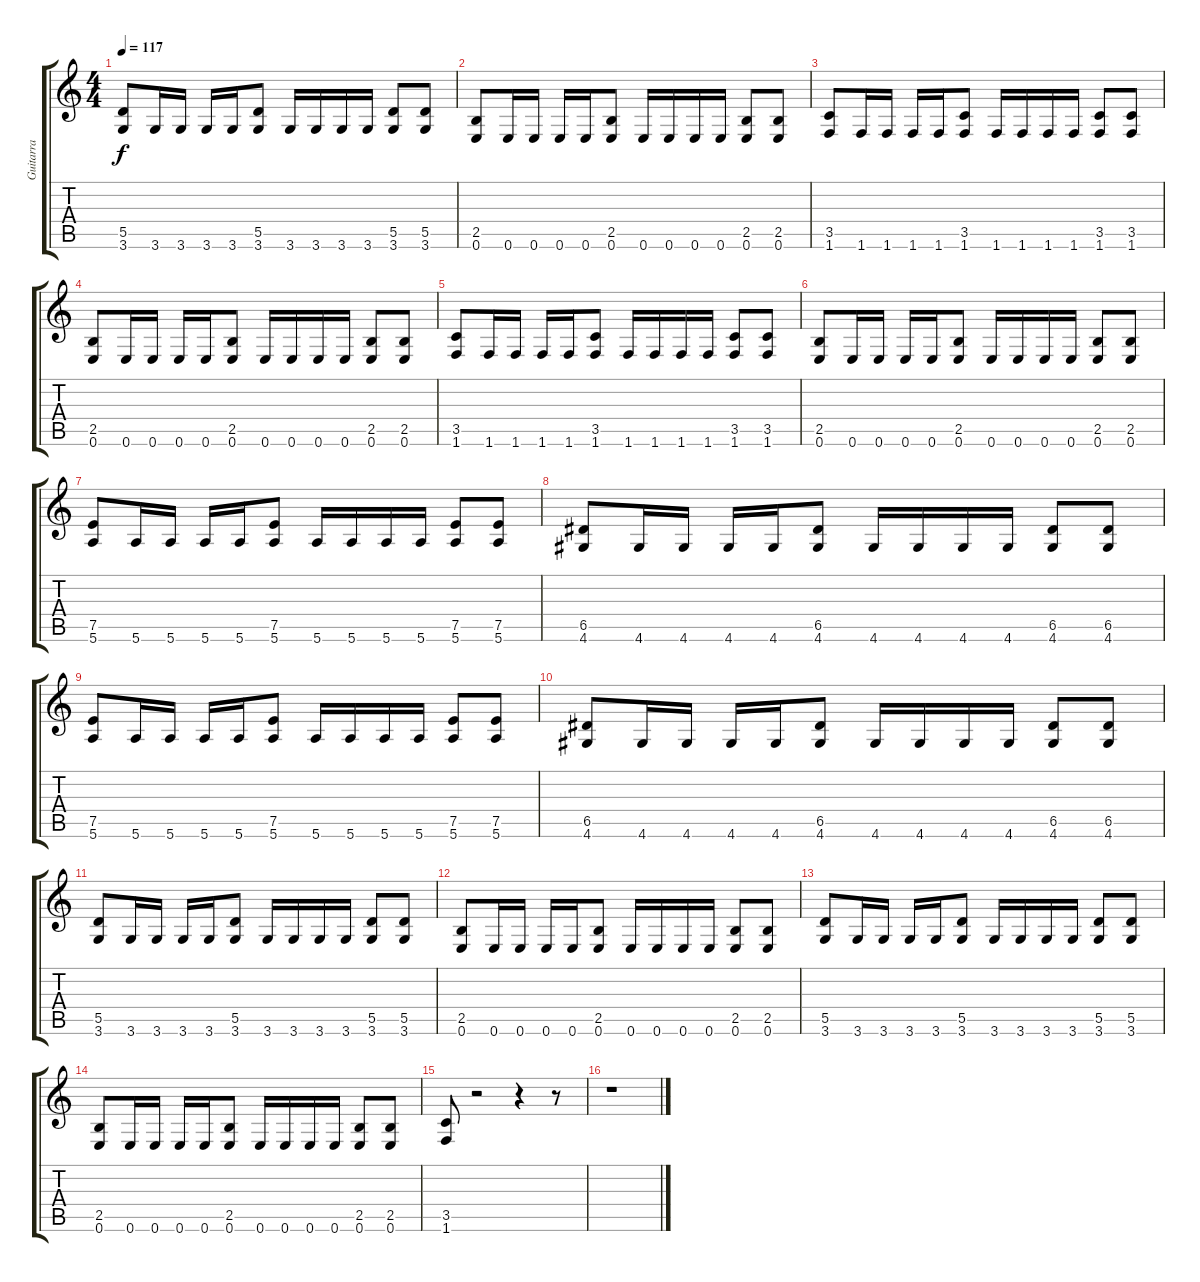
\track ("Guitarra" "Guitarra") {instrument distortionguitar}
\staff {score tabs}
\tuning (E4 B3 G3 D3 A2 E2) {hide}
\ts (4 4)
\tempo 117
\clef g2
\ks c
(5.5 3.6).8{dy f} 3.6.16 3.6.16 3.6.16 3.6.16 (5.5 3.6).8 3.6.16 3.6.16 3.6.16 3.6.16 (5.5 3.6).8 (5.5 3.6).8 |
(2.5 0.6).8 0.6.16 0.6.16 0.6.16 0.6.16 (2.5 0.6).8 0.6.16 0.6.16 0.6.16 0.6.16 (2.5 0.6).8 (2.5 0.6).8 |
(3.5 1.6).8 1.6.16 1.6.16 1.6.16 1.6.16 (3.5 1.6).8 1.6.16 1.6.16 1.6.16 1.6.16 (3.5 1.6).8 (3.5 1.6).8 |
(2.5 0.6).8 0.6.16 0.6.16 0.6.16 0.6.16 (2.5 0.6).8 0.6.16 0.6.16 0.6.16 0.6.16 (2.5 0.6).8 (2.5 0.6).8 |
(3.5 1.6).8 1.6.16 1.6.16 1.6.16 1.6.16 (3.5 1.6).8 1.6.16 1.6.16 1.6.16 1.6.16 (3.5 1.6).8 (3.5 1.6).8 |
(2.5 0.6).8 0.6.16 0.6.16 0.6.16 0.6.16 (2.5 0.6).8 0.6.16 0.6.16 0.6.16 0.6.16 (2.5 0.6).8 (2.5 0.6).8 |
(7.5 5.6).8 5.6.16 5.6.16 5.6.16 5.6.16 (7.5 5.6).8 5.6.16 5.6.16 5.6.16 5.6.16 (7.5 5.6).8 (7.5 5.6).8 |
(6.5 4.6).8 4.6.16 4.6.16 4.6.16 4.6.16 (6.5 4.6).8 4.6.16 4.6.16 4.6.16 4.6.16 (6.5 4.6).8 (6.5 4.6).8 |
(7.5 5.6).8 5.6.16 5.6.16 5.6.16 5.6.16 (7.5 5.6).8 5.6.16 5.6.16 5.6.16 5.6.16 (7.5 5.6).8 (7.5 5.6).8 |
(6.5 4.6).8 4.6.16 4.6.16 4.6.16 4.6.16 (6.5 4.6).8 4.6.16 4.6.16 4.6.16 4.6.16 (6.5 4.6).8 (6.5 4.6).8 |
(5.5 3.6).8 3.6.16 3.6.16 3.6.16 3.6.16 (5.5 3.6).8 3.6.16 3.6.16 3.6.16 3.6.16 (5.5 3.6).8 (5.5 3.6).8 |
(2.5 0.6).8 0.6.16 0.6.16 0.6.16 0.6.16 (2.5 0.6).8 0.6.16 0.6.16 0.6.16 0.6.16 (2.5 0.6).8 (2.5 0.6).8 |
(5.5 3.6).8 3.6.16 3.6.16 3.6.16 3.6.16 (5.5 3.6).8 3.6.16 3.6.16 3.6.16 3.6.16 (5.5 3.6).8 (5.5 3.6).8 |
(2.5 0.6).8 0.6.16 0.6.16 0.6.16 0.6.16 (2.5 0.6).8 0.6.16 0.6.16 0.6.16 0.6.16 (2.5 0.6).8 (2.5 0.6).8 |
(3.5 1.6).8 r.2 r.4 r.8 |
r.1
